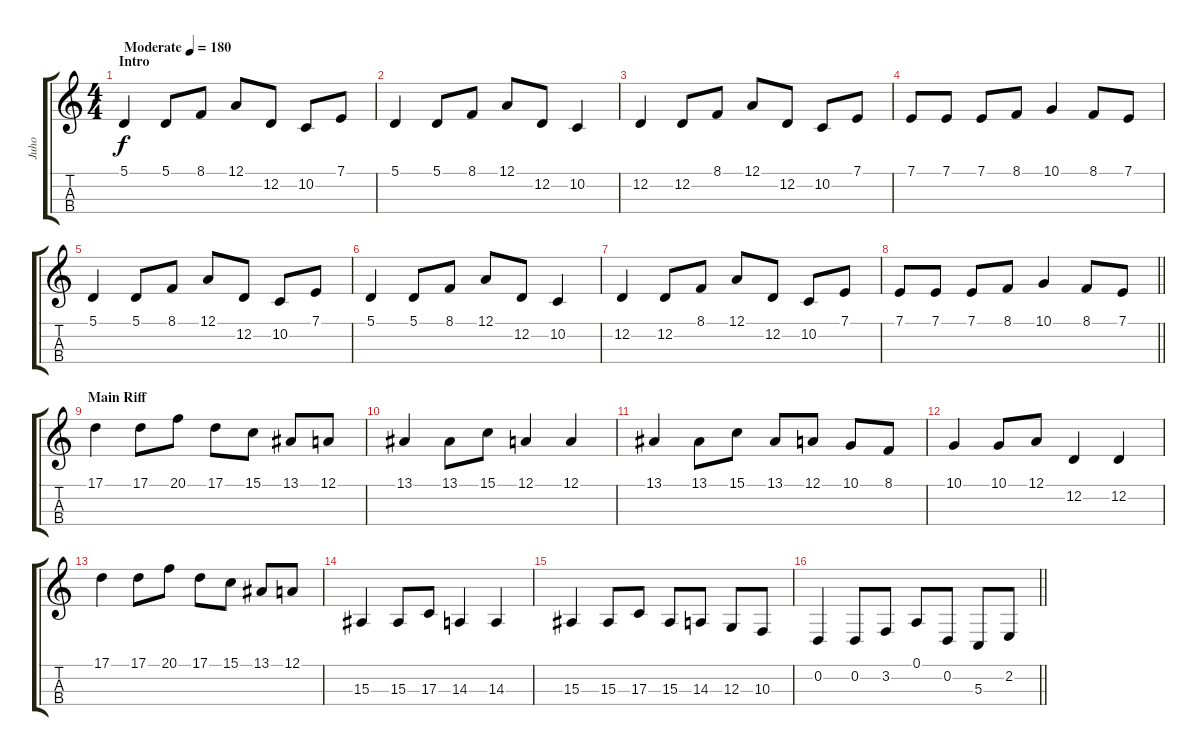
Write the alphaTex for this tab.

\track ("Juho " "Juho ") {instrument accordion}
\staff {score tabs}
\tuning (A3 D3 G2 C2) {hide}
\ts (4 4)
\section ("" "Intro")
\tempo (180 "Moderate")
\clef g2
\ks c
5.1.4{dy f instrument accordion} 5.1.8 8.1.8 12.1.8 12.2.8 10.2.8 7.1.8 |
5.1.4 5.1.8 8.1.8 12.1.8 12.2.8 10.2.4 |
12.2.4 12.2.8 8.1.8 12.1.8 12.2.8 10.2.8 7.1.8 |
7.1.8 7.1.8 7.1.8 8.1.8 10.1.4 8.1.8 7.1.8 |
5.1.4 5.1.8 8.1.8 12.1.8 12.2.8 10.2.8 7.1.8 |
5.1.4 5.1.8 8.1.8 12.1.8 12.2.8 10.2.4 |
12.2.4 12.2.8 8.1.8 12.1.8 12.2.8 10.2.8 7.1.8 |
\barLineRight lightlight
7.1.8 7.1.8 7.1.8 8.1.8 10.1.4 8.1.8 7.1.8 |
\section ("" "Main Riff")
17.1.4 17.1.8 20.1.8 17.1.8 15.1.8 13.1.8 12.1.8 |
13.1.4 13.1.8 15.1.8 12.1.4 12.1.4 |
13.1.4 13.1.8 15.1.8 13.1.8 12.1.8 10.1.8 8.1.8 |
10.1.4 10.1.8 12.1.8 12.2.4 12.2.4 |
17.1.4 17.1.8 20.1.8 17.1.8 15.1.8 13.1.8 12.1.8 |
15.3.4 15.3.8 17.3.8 14.3.4 14.3.4 |
15.3.4 15.3.8 17.3.8 15.3.8 14.3.8 12.3.8 10.3.8 |
\barLineRight lightlight
0.2.4 0.2.8 3.2.8 0.1.8 0.2.8 5.3.8 2.2.8
